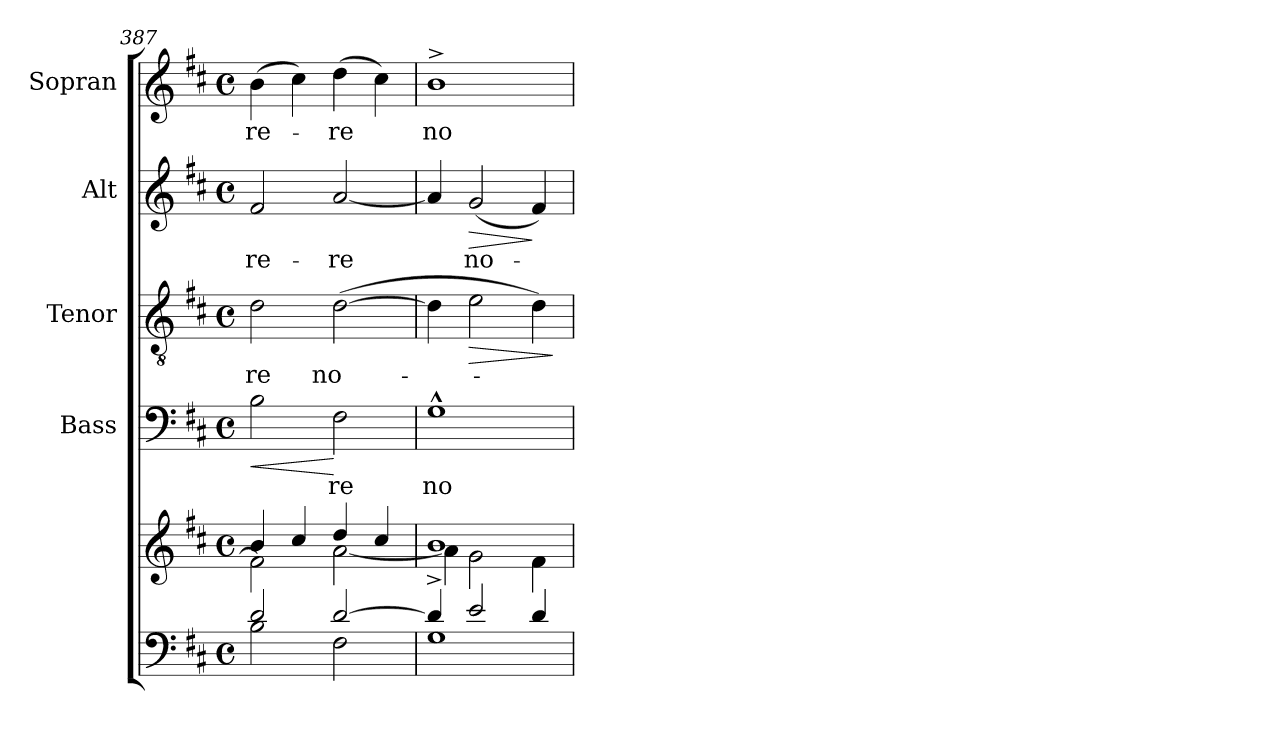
**kern	**kern	**kern	**text	**dynam	**kern	**text	**dynam	**kern	**text	**dynam	**kern	**text
*part5	*part5	*part4	*part4	*part4	*part3	*part3	*part3	*part2	*part2	*part2	*part1	*part1
*staff6	*staff5	*staff4	*staff4	*staff4	*staff3	*staff3	*staff3	*staff2	*staff2	*staff2	*staff1	*staff1
*	*	*I"Bass	*	*	*I"Tenor	*	*	*I"Alt	*	*	*I"Sopran	*
*	*	*I'B.	*	*	*I'T.	*	*	*I'A.	*	*	*I'S.	*
*clefF4	*clefG2	*clefF4	*	*	*clefGv2	*	*	*clefG2	*	*	*clefG2	*
*k[f#c#]	*k[f#c#]	*k[f#c#]	*	*	*k[f#c#]	*	*	*k[f#c#]	*	*	*k[f#c#]	*
*D:	*D:	*D:	*	*	*D:	*	*	*D:	*	*	*D:	*
*M4/4	*M4/4	*M4/4	*	*	*M4/4	*	*	*M4/4	*	*	*M4/4	*
*met(c)	*met(c)	*met(c)	*	*	*met(c)	*	*	*met(c)	*	*	*met(c)	*
=387	=387	=387	=387	=387	=387	=387	=387	=387	=387	=387	=387	=387
*^	*^	*	*	*	*	*	*	*	*	*	*	*
!	!	!	!	!	!	!LO:HP:b	!	!LO:LY:b	!	!	!LO:LY:b	!	!	!LO:LY:b
2d/	2B\	4b/	2f#\]	2B\	.	<	2d\	-re	.	2f#/	-re-	.	(>4b\	-re-
.	.	4cc#/	.	.	.	.	.	.	.	.	.	.	4cc#\)	.
!	!	!	!	!	!LO:LY:b	!	!	!LO:LY:b	!	!	!LO:LY:b	!	!	!LO:LY:b
[>2d/	2F#\	4dd/	[<2a\	2F#\	-re	[	(>[2d\	no-	.	[2a/	-re	.	(>4dd\	-re
.	.	4cc#/	.	.	.	.	.	.	.	.	.	.	4cc#\)	.
=388	=388	=388	=388	=388	=388	=388	=388	=388	=388	=388	=388	=388	=388	=388
!	!	!	!	!	!LO:LY:b	!	!	!	!	!	!	!	!	!LO:LY:b
4d^</]	1G	1b	4a\]	1G^^>	no-	.	4d\]	.	.	4a/]	.	.	1b^>	no-
!	!	!	!	!	!	!	!	!	!LO:HP:b	!	!LO:LY:b	!LO:HP:b	!	!
2e/	.	.	2g\	.	.	.	2e\	.	>	(<2g/	no-	>	.	.
4d/	.	.	4f#\	.	.	.	4d\)	.	.	4f#/)	.	]	.	.
*v	*v	*	*	*	*	*	*	*	*	*	*	*	*	*
*	*v	*v	*	*	*	*	*	*	*	*	*	*	*
.	.	.	.	.	.	.	]	.	.	.	.	.
=	=	=	=	=	=	=	=	=	=	=	=	=
*-	*-	*-	*-	*-	*-	*-	*-	*-	*-	*-	*-	*-
